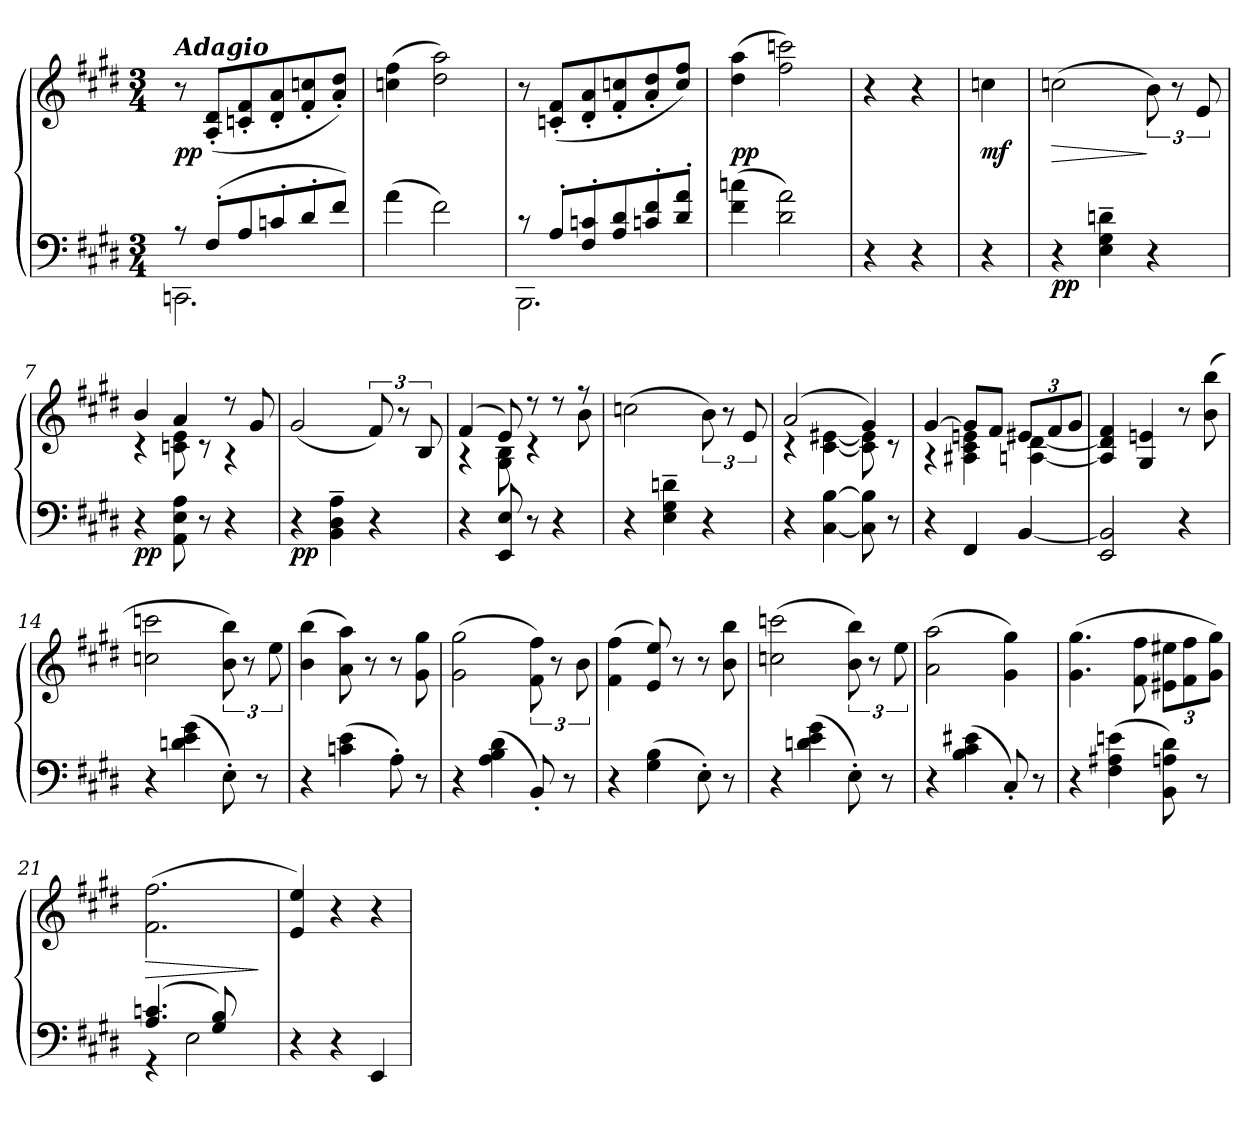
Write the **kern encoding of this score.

**kern	**dynam	**kern	**dynam
*part2	*part2	*part1	*part1
*staff2	*staff2	*staff1	*staff1
*clefF4	*	*clefG2	*
*k[f#c#g#d#]	*	*k[f#c#g#d#]	*
*M3/4	*	*M3/4	*
=	=	=	=
*^	*	*	*
!	!	!	!LO:TX:a:Bi:t=Adagio	!
8r	2.CCn	.	8r	pp
(>8F#'L	.	.	(<8A' 8d#'L	.
8A	.	.	8cn' 8f#'	.
8cn'	.	.	8d#' 8a'	.
8d#'	.	.	8f#' 8ccn'	.
8f#J)	.	.	8a' 8dd#'J)	.
*v	*v	*	*	*
=2	=2	=2	=2
(<4a	.	(>4ccn 4ff#	.
2f#)	.	2dd# 2aa)	.
=3	=3	=3	=3
*^	*	*	*
8r	2.BBB	.	8r	.
8A'L	.	.	(<8cn' 8f#'L	.
8F#' 8cn'	.	.	8d#' 8a'	.
8A 8d#	.	.	8f#' 8ccn'	.
8cn' 8f#'	.	.	8a' 8dd#'	.
8d#' 8a'J	.	.	8cc 8ff#J)	.
*v	*v	*	*	*
=4	=4	=4	=4
(<4f# 4ccn	.	(>4dd# 4aa	pp
2d# 2a)	.	2ff# 2cccn)	.
=5	=5	=5	=5
4r	.	4r	.
4r	.	4r	.
=	=	=	=
4r	.	4ccn	mf
=6	=6	=6	=6
!	!	!	!LO:HP:b
4r	pp	(>2ccn	>
4E~ 4G#~ 4dn~	.	.	.
4r	.	12b)	]
.	.	12r	.
.	.	12e	.
=7	=7	=7	=7
*	*	*^	*
4r	pp	4b	4r	.
8AA 8E 8A	.	4a	8cn 8e	.
8r	.	.	8r	.
4r	.	8r	4r	.
.	.	8g#	.	.
*	*	*v	*v	*
=8	=8	=8	=8
4r	pp	(<2g#	.
4BB~ 4D#~ 4A~	.	.	.
4r	.	12f#)	.
.	.	12r	.
.	.	12B	.
=9	=9	=9	=9
*	*	*^	*
4r	.	(>4f#	4r	.
8EE 8E	.	8e)	8G# 8B	.
8r	.	8r	4r	.
4r	.	8r	.	.
.	.	8r	8b	.
*	*	*v	*v	*
=10	=10	=10	=10
4r	.	(>2ccn	.
4E~ 4G#~ 4dn~	.	.	.
4r	.	12b)	.
.	.	12r	.
.	.	12e	.
=11	=11	=11	=11
*	*	*^	*
4r	.	(>2a	4r	.
[4C# [4B	.	.	[4c# [4e#X	.
8C#] 8B]	.	4g#)	8c#] 8e#]	.
8r	.	.	8r	.
=12	=12	=12	=12	=12
4r	.	[4g#	4r	.
4FF#	.	8g#L]	4A#X 4c# 4en	.
.	.	8f#J	.	.
[4BB	.	12e#XL	[4An [4d#	.
.	.	12f#	.	.
.	.	12g#J	.	.
*	*	*v	*v	*
=13	=13	=13	=13
2EE 2BB]	.	4A] 4d#] 4f#	.
.	.	4G# 4en	.
4r	.	8r	.
.	.	(>8b 8bb	.
=14	=14	=14	=14
4r	.	2ccn 2cccn	.
(>4dn 4e 4g#	.	.	.
8E')	.	12b 12bb)	.
.	.	12r	.
8r	.	.	.
.	.	12ee	.
=15	=15	=15	=15
4r	.	(>4b 4bb	.
(>4cn 4e	.	8a 8aa)	.
.	.	8r	.
8A')	.	8r	.
8r	.	8g# 8gg#	.
=16	=16	=16	=16
4r	.	(>2g# 2gg#	.
(>4A 4B 4d#	.	.	.
8BB')	.	12f# 12ff#)	.
.	.	12r	.
8r	.	.	.
.	.	12b	.
=17	=17	=17	=17
4r	.	(>4f# 4ff#	.
(>4G# 4B	.	8e 8ee)	.
.	.	8r	.
8E')	.	8r	.
8r	.	8b 8bb	.
=18	=18	=18	=18
4r	.	(>2ccn 2cccn	.
(>4dn 4e 4g#	.	.	.
8E')	.	12b 12bb)	.
.	.	12r	.
8r	.	.	.
.	.	12ee	.
=19	=19	=19	=19
4r	.	(>2a 2aa	.
(>4B 4c# 4e#X	.	.	.
8C#')	.	4g# 4gg#)	.
8r	.	.	.
=20	=20	=20	=20
4r	.	(>4.g# 4.gg#	.
(>4F# 4A#X 4en	.	.	.
.	.	8f# 8ff#	.
8BB 8An 8d#)	.	12e#X 12ee#XL	.
.	.	12f# 12ff#	.
8r	.	.	.
.	.	12g# 12gg#J)	.
=21	=21	=21	=21
*^	*	*	*
!	!	!	!	!LO:HP:b
(>4.A 4.cn	4r	.	(>2.f# 2.ff#	>
.	2E	.	.	.
8G# 8B)	.	.	.	.
4ryy	.	.	.	.
*v	*v	*	*	*
.	.	.	]
=22	=22	=22	=22
4r	.	4e 4ee)	.
4r	.	4r	.
4EE	.	4r	.
=	=	=	=
*-	*-	*-	*-
